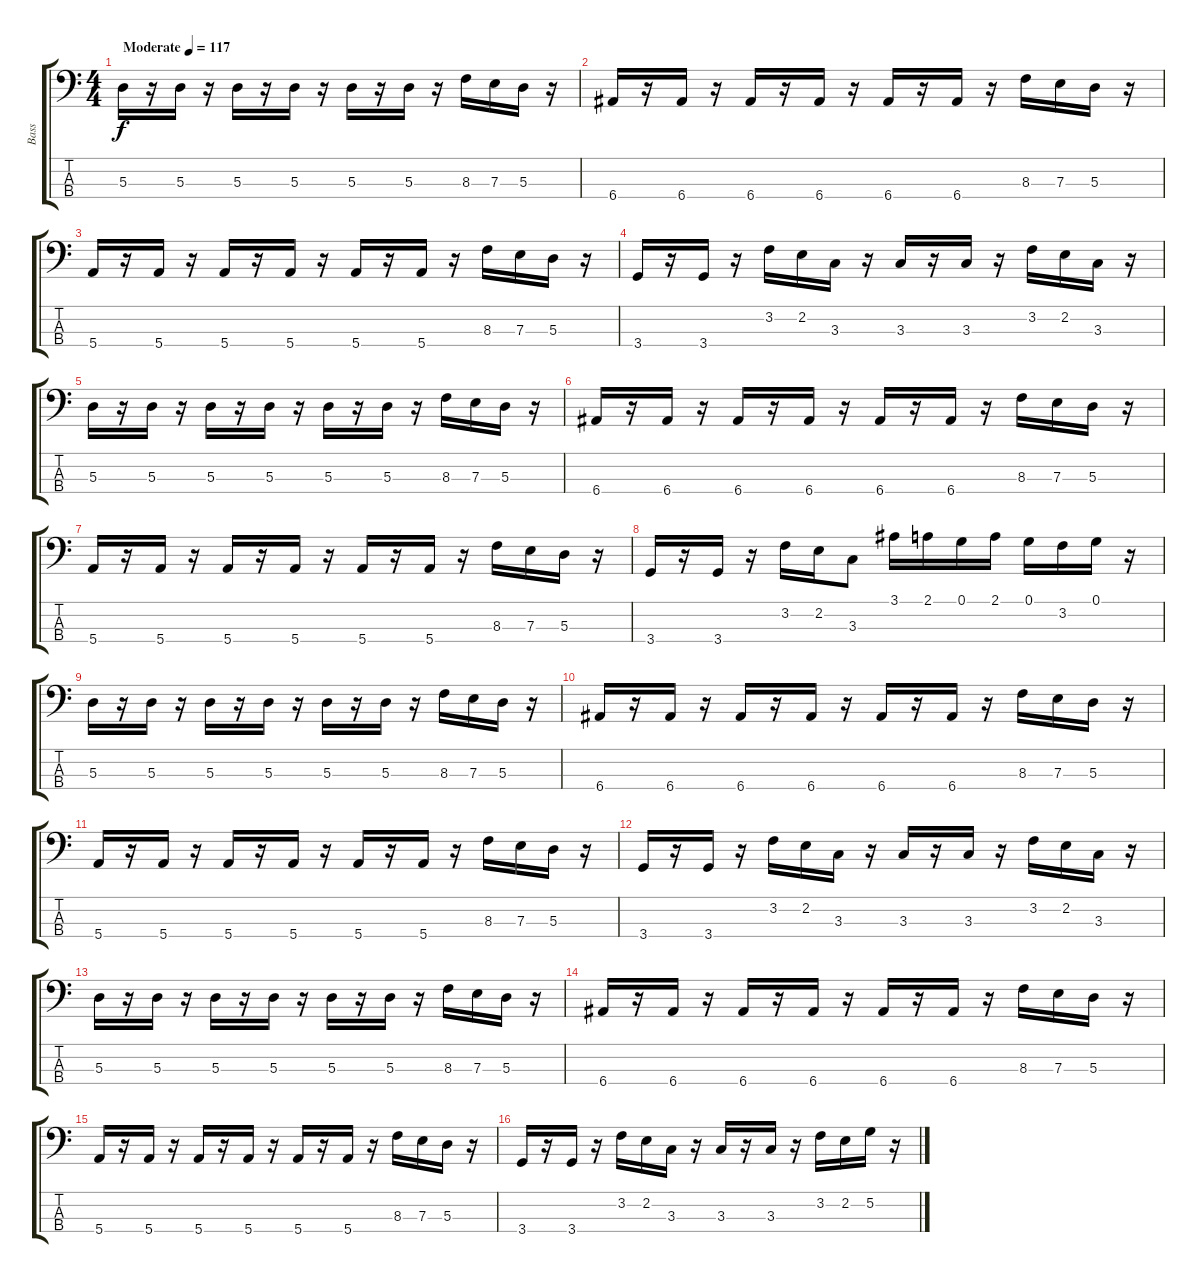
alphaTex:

\track ("Bass" "Bass") {instrument electricbassfinger}
\staff {score tabs}
\tuning (G2 D2 A1 E1) {hide}
\ts (4 4)
\tempo (117 "Moderate")
\clef f4
\ks c
5.3.16{dy f instrument electricbassfinger} r.16 5.3.16 r.16 5.3.16 r.16 5.3.16 r.16 5.3.16 r.16 5.3.16 r.16 8.3.16 7.3.16 5.3.16 r.16 |
6.4.16 r.16 6.4.16 r.16 6.4.16 r.16 6.4.16 r.16 6.4.16 r.16 6.4.16 r.16 8.3.16 7.3.16 5.3.16 r.16 |
5.4.16 r.16 5.4.16 r.16 5.4.16 r.16 5.4.16 r.16 5.4.16 r.16 5.4.16 r.16 8.3.16 7.3.16 5.3.16 r.16 |
3.4.16 r.16 3.4.16 r.16 3.2.16 2.2.16 3.3.16 r.16 3.3.16 r.16 3.3.16 r.16 3.2.16 2.2.16 3.3.16 r.16 |
5.3.16 r.16 5.3.16 r.16 5.3.16 r.16 5.3.16 r.16 5.3.16 r.16 5.3.16 r.16 8.3.16 7.3.16 5.3.16 r.16 |
6.4.16 r.16 6.4.16 r.16 6.4.16 r.16 6.4.16 r.16 6.4.16 r.16 6.4.16 r.16 8.3.16 7.3.16 5.3.16 r.16 |
5.4.16 r.16 5.4.16 r.16 5.4.16 r.16 5.4.16 r.16 5.4.16 r.16 5.4.16 r.16 8.3.16 7.3.16 5.3.16 r.16 |
3.4.16 r.16 3.4.16 r.16 3.2.16 2.2.16 3.3.8 3.1.16 2.1.16 0.1.16 2.1.16 0.1.16 3.2.16 0.1.16 r.16 |
5.3.16 r.16 5.3.16 r.16 5.3.16 r.16 5.3.16 r.16 5.3.16 r.16 5.3.16 r.16 8.3.16 7.3.16 5.3.16 r.16 |
6.4.16 r.16 6.4.16 r.16 6.4.16 r.16 6.4.16 r.16 6.4.16 r.16 6.4.16 r.16 8.3.16 7.3.16 5.3.16 r.16 |
5.4.16 r.16 5.4.16 r.16 5.4.16 r.16 5.4.16 r.16 5.4.16 r.16 5.4.16 r.16 8.3.16 7.3.16 5.3.16 r.16 |
3.4.16 r.16 3.4.16 r.16 3.2.16 2.2.16 3.3.16 r.16 3.3.16 r.16 3.3.16 r.16 3.2.16 2.2.16 3.3.16 r.16 |
5.3.16 r.16 5.3.16 r.16 5.3.16 r.16 5.3.16 r.16 5.3.16 r.16 5.3.16 r.16 8.3.16 7.3.16 5.3.16 r.16 |
6.4.16 r.16 6.4.16 r.16 6.4.16 r.16 6.4.16 r.16 6.4.16 r.16 6.4.16 r.16 8.3.16 7.3.16 5.3.16 r.16 |
5.4.16 r.16 5.4.16 r.16 5.4.16 r.16 5.4.16 r.16 5.4.16 r.16 5.4.16 r.16 8.3.16 7.3.16 5.3.16 r.16 |
3.4.16 r.16 3.4.16 r.16 3.2.16 2.2.16 3.3.16 r.16 3.3.16 r.16 3.3.16 r.16 3.2.16 2.2.16 5.2.16 r.16
